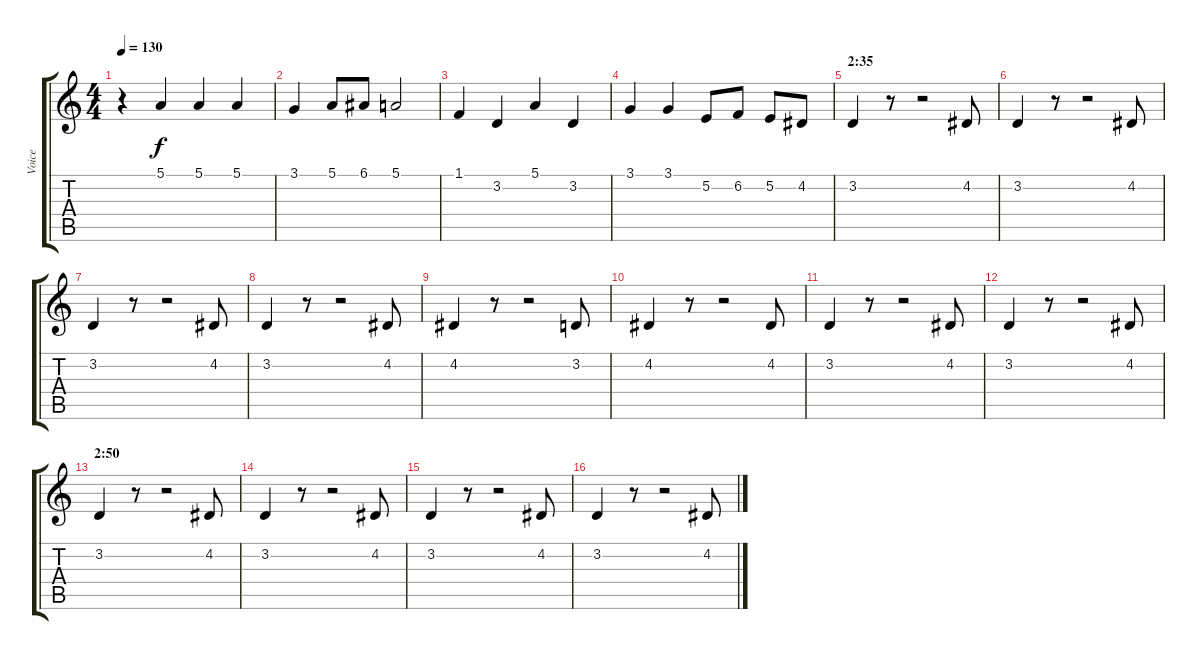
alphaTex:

\track ("Voice" "Voice") {instrument orchestralharp}
\staff {score tabs}
\tuning (E4 B3 G3 D3 A2 D2) {hide}
\ts (4 4)
\tempo 130
\clef g2
\ks c
r.4{dy f} 5.1.4 5.1.4 5.1.4 |
3.1.4 5.1.8 6.1.8 5.1.2 |
1.1.4 3.2.4 5.1.4 3.2.4 |
3.1.4 3.1.4 5.2.8 6.2.8 5.2.8 4.2.8 |
\section ("" "2:35")
3.2.4 r.8 r.2 4.2.8 |
3.2.4 r.8 r.2 4.2.8 |
3.2.4 r.8 r.2 4.2.8 |
3.2.4 r.8 r.2 4.2.8 |
4.2.4 r.8 r.2 3.2.8 |
4.2.4 r.8 r.2 4.2.8 |
3.2.4 r.8 r.2 4.2.8 |
3.2.4 r.8 r.2 4.2.8 |
\section ("" "2:50")
3.2.4 r.8 r.2 4.2.8 |
3.2.4 r.8 r.2 4.2.8 |
3.2.4 r.8 r.2 4.2.8 |
3.2.4 r.8 r.2 4.2.8
